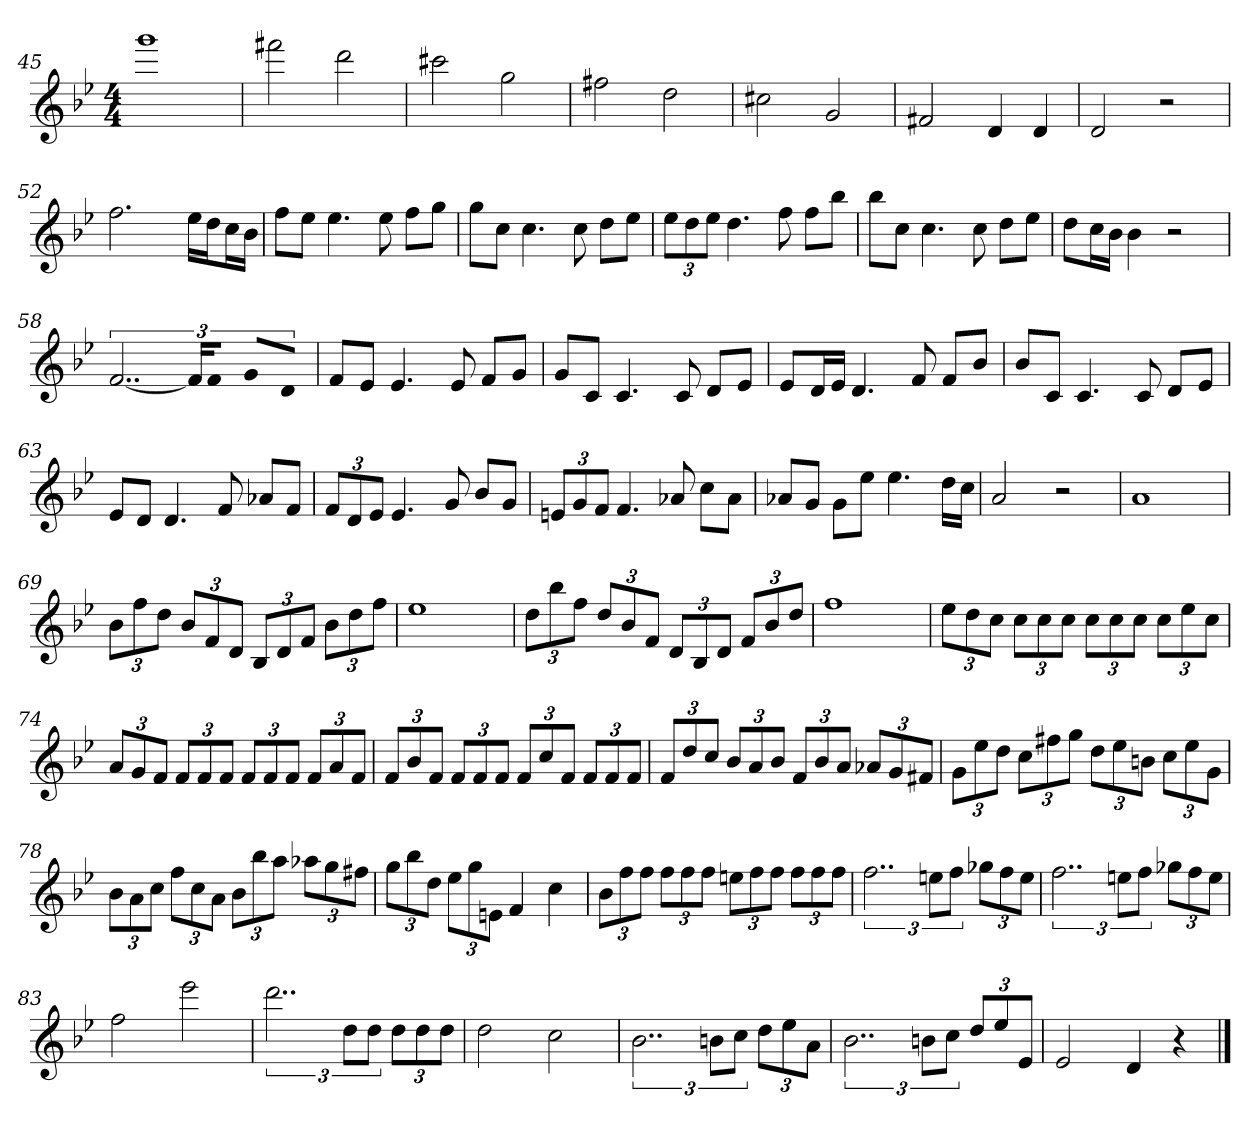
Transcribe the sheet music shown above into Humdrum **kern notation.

**kern
*part1
*staff1
*k[b-e-]
*B-:
*M4/4
=45
1ggg
=46
2fff#X
2ddd
=47
2ccc#X
2gg
=48
2ff#X
2dd
=49
2cc#X
2g
=50
2f#X
4d
4d
=51
2d
2r
=52
2.ff
16ee-LL
16ddJ
16ccL
16b-JJ
=53
8ffL
8ee-J
4.ee-
8ee-
8ffL
8ggJ
=54
8ggL
8ccJ
4.cc
8cc
8ddL
8ee-J
=55
12ee-L
12dd
12ee-J
4.dd
8ff
8ffL
8bb-J
=56
8bb-L
8ccJ
4.cc
8cc
8ddL
8ee-J
=57
8ddL
16ccL
16b-JJ
4b-
2r
=58
[3..f
24fKL]
8fJ
8gL
8dJ
=59
8fL
8e-J
4.e-
8e-
8fL
8gJ
=60
8gL
8cJ
4.c
8c
8dL
8e-J
=61
8e-L
16dL
16e-JJ
4.d
8f
8fL
8b-J
=62
8b-L
8cJ
4.c
8c
8dL
8e-J
=63
8e-L
8dJ
4.d
8f
8a-XL
8fJ
=64
12fL
12d
12e-J
4.e-
8g
8b-L
8gJ
=65
12enL
12g
12fJ
4.f
8a-X
8ccL
8a-J
=66
8a-XL
8gJ
8gL
8ee-J
4.ee-
16ddLL
16ccJJ
=67
2a
2r
=68
1a
=69
12b-L
12ff
12ddJ
12b-L
12f
12dJ
12B-L
12d
12fJ
12b-L
12dd
12ffJ
=70
1ee-
=71
12ddL
12bb-
12ffJ
12ddL
12b-
12fJ
12dL
12B-
12dJ
12fL
12b-
12ddJ
=72
1ff
=73
12ee-L
12dd
12ccJ
12ccL
12cc
12ccJ
12ccL
12cc
12ccJ
12ccL
12ee-
12ccJ
=74
12aL
12g
12fJ
12fL
12f
12fJ
12fL
12f
12fJ
12fL
12a
12fJ
=75
12fL
12b-
12fJ
12fL
12f
12fJ
12fL
12cc
12fJ
12fL
12f
12fJ
=76
12fL
12dd
12ccJ
12b-L
12a
12b-J
12fL
12b-
12aJ
12a-XL
12g
12f#XJ
=77
12gL
12ee-
12ddJ
12ccL
12ff#X
12ggJ
12ddL
12ee-
12bnJ
12ccL
12ee-
12gJ
=78
12b-L
12a
12ccJ
12ffL
12cc
12aJ
12b-L
12bb-
12aaJ
12aa-XL
12gg
12ff#XJ
=79
12ggL
12bb-
12ddJ
12ee-L
12gg
12enJ
4f
4cc
=80
12b-L
12ff
12ffJ
12ffL
12ff
12ffJ
12eenL
12ff
12ffJ
12ffL
12ff
12ffJ
=81
3..ff
12eenL
12ffJ
12gg-XL
12ff
12eeJ
=82
3..ff
12eenL
12ffJ
12gg-XL
12ff
12eeJ
=83
2ff
2eee-
=84
3..ddd
12ddL
12ddJ
12ddL
12dd
12ddJ
=85
2dd
2cc
=86
3..b-
12bnL
12ccJ
12ddL
12ee-
12aJ
=87
3..b-
12bnL
12ccJ
12ddL
12ee-
12e-J
=88
2e-
4d
4r
==
*-
